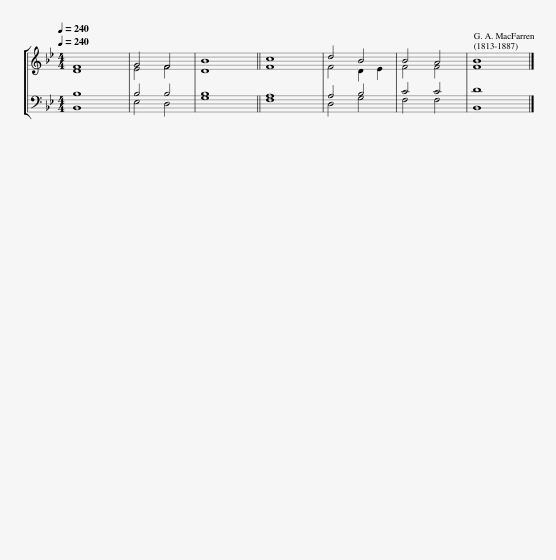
X:1
%%score [ ( 1 2 ) ( 3 4 ) ]
L:1/8
Q:1/4=240
M:4/4
I:linebreak $
K:Bb
V:1 treble
V:2 treble
V:3 bass
V:4 bass
V:1
 F8 | G4 F4 | B8 || c8 | d4 B4 | %5
 B4 A4 | B8 |] %7
V:2
 D8 | E4 F4 | D8 || F8 | F4 D2 E2 | %5
 F4 F4 | F8 |] %7
V:3
 B,8 | B,4 B,4 | B,8 || A,8 | A,4 B,4 | %5
 C4 C4 | D8 |] %7
V:4
 B,,8 | E,4 D,4 | G,8 || F,8 | D,4 G,4 | %5
 F,4 F,4 | B,,8 |] %7
